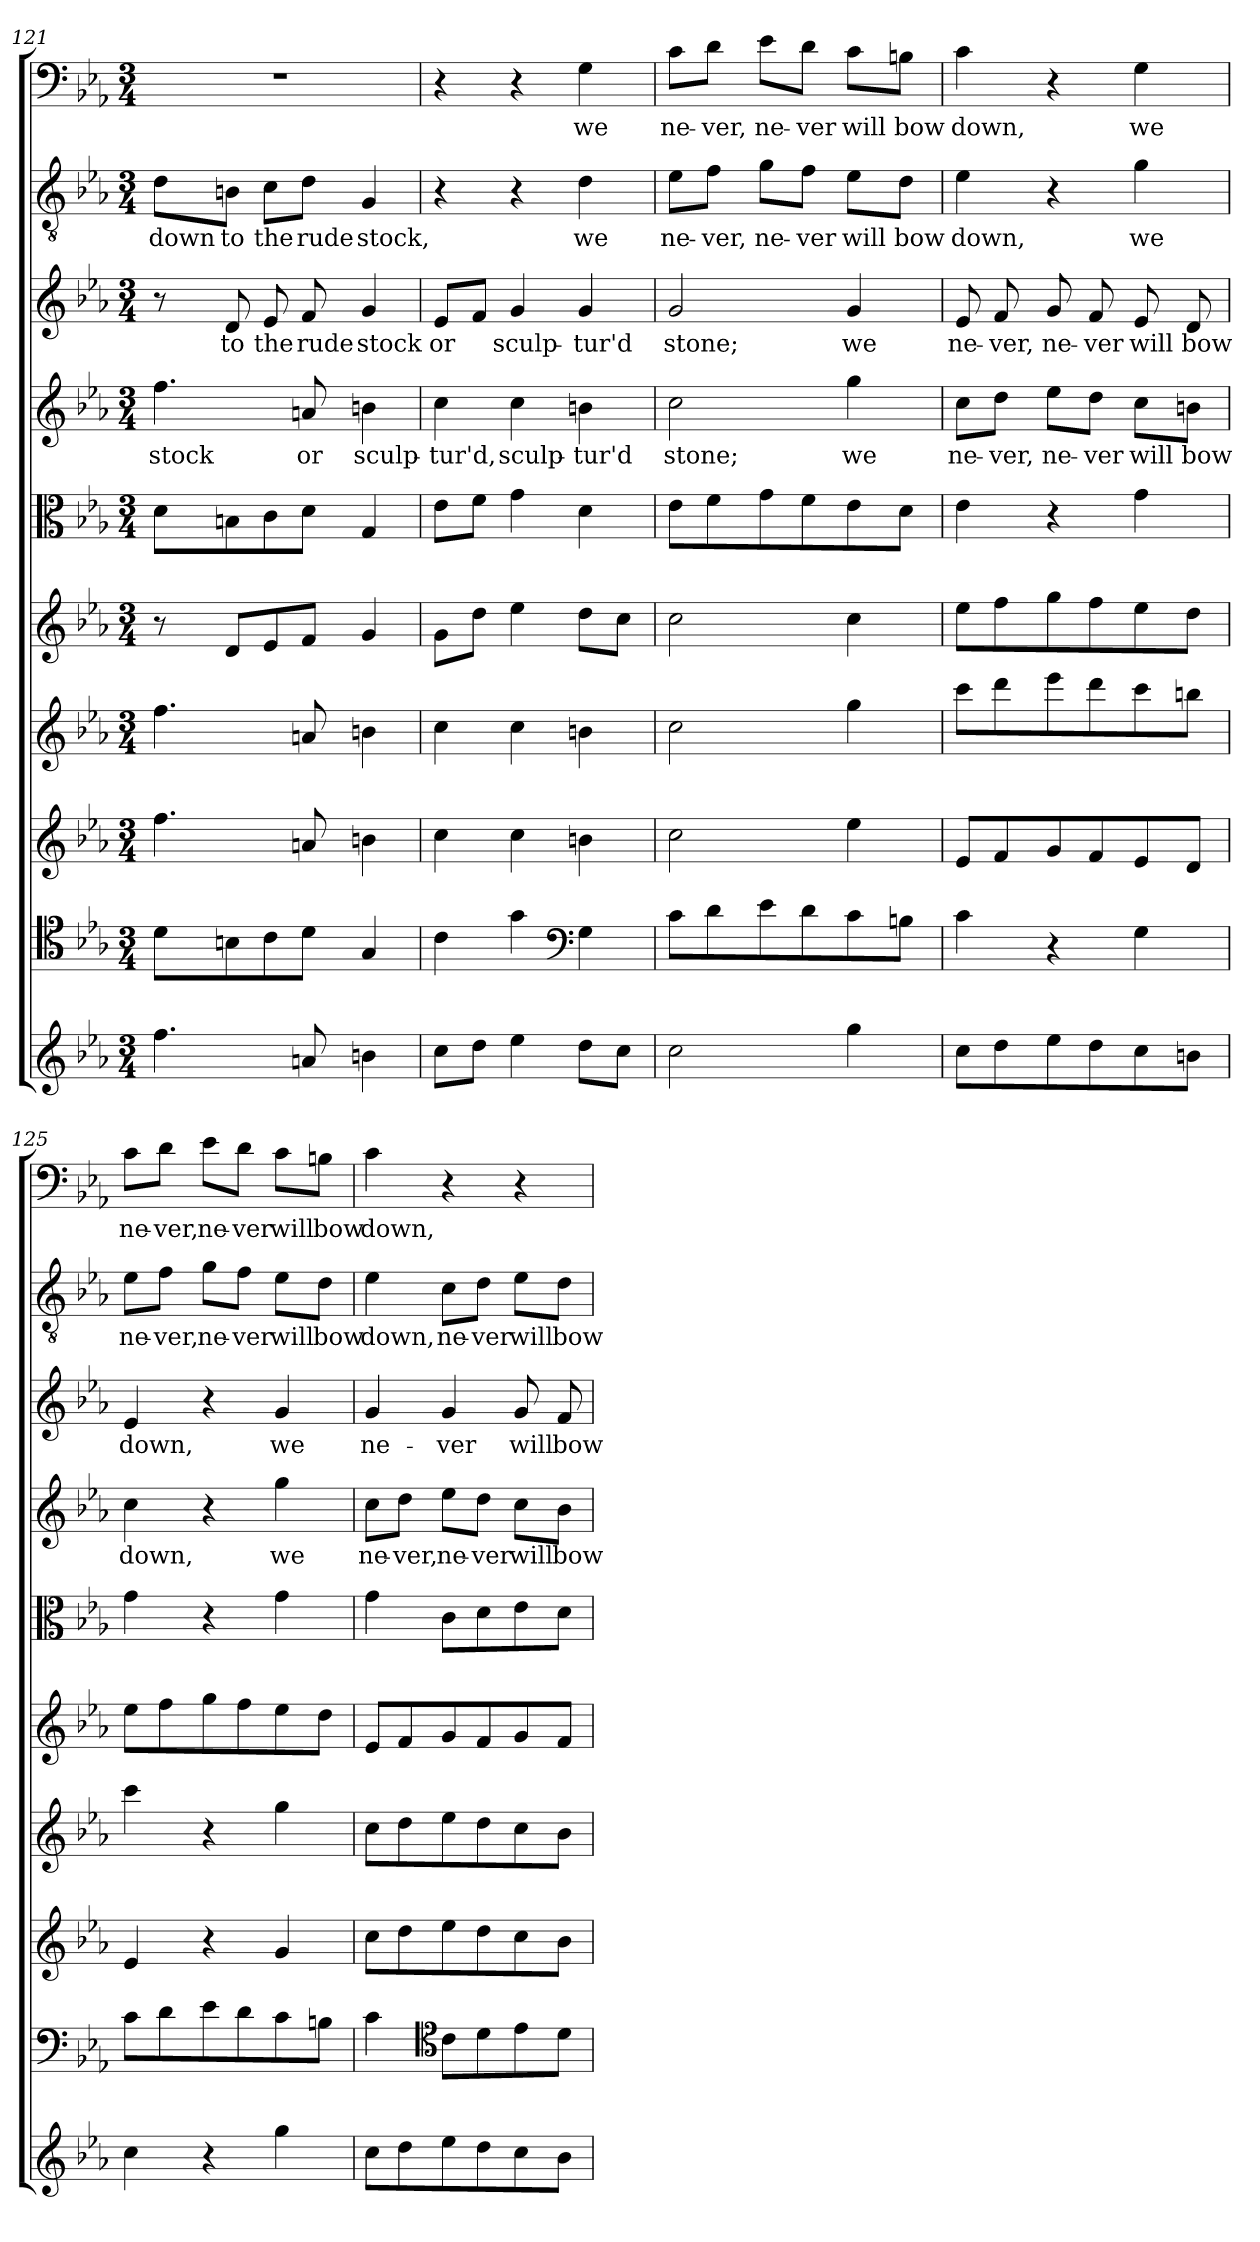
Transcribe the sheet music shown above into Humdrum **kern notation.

**kern	**kern	**kern	**kern	**kern	**kern	**kern	**text	**kern	**text	**kern	**text	**kern	**text
*part10	*part9	*part8	*part7	*part6	*part5	*part4	*part4	*part3	*part3	*part2	*part2	*part1	*part1
*staff10	*staff9	*staff8	*staff7	*staff6	*staff5	*staff4	*staff4	*staff3	*staff3	*staff2	*staff2	*staff1	*staff1
*clefG2	*clefC4	*clefG2	*clefG2	*clefG2	*clefC3	*clefG2	*	*clefG2	*	*clefGv2	*	*clefF4	*
*k[b-e-a-]	*k[b-e-a-]	*k[b-e-a-]	*k[b-e-a-]	*k[b-e-a-]	*k[b-e-a-]	*k[b-e-a-]	*	*k[b-e-a-]	*	*k[b-e-a-]	*	*k[b-e-a-]	*
*c:	*c:	*c:	*c:	*c:	*c:	*c:	*	*c:	*	*c:	*	*c:	*
*M3/4	*M3/4	*M3/4	*M3/4	*M3/4	*M3/4	*M3/4	*	*M3/4	*	*M3/4	*	*M3/4	*
=121	=121	=121	=121	=121	=121	=121	=121	=121	=121	=121	=121	=121	=121
4.ff\	8d\L	4.ff\	4.ff\	8r	8d\L	4.ff\	stock	8r	.	8d\L	down	2.r	.
.	8Bn\	.	.	8d/L	8Bn\	.	.	8d/	to	8Bn\J	to	.	.
.	8c\	.	.	8e-/	8c\	.	.	8e-/	the	8c\L	the	.	.
8an/	8d\J	8an/	8an/	8f/J	8d\J	8an/	or	8f/	rude	8d\J	rude	.	.
4bn\	4G/	4bn\	4bn\	4g/	4G/	4bn\	sculp-	4g/	stock	4G/	stock,	.	.
=122	=122	=122	=122	=122	=122	=122	=122	=122	=122	=122	=122	=122	=122
8cc\L	4c\	4cc\	4cc\	8g\L	8e-\L	4cc\	-tur'd,	8e-/L	or	4r	.	4r	.
8dd\J	.	.	.	8dd\J	8f\J	.	.	8f/J	.	.	.	.	.
4ee-\	4g\	4cc\	4cc\	4ee-\	4g\	4cc\	sculp-	4g/	sculp-	4r	.	4r	.
*	*clefF4	*	*	*	*	*	*	*	*	*	*	*	*
8dd\L	4G\	4bn\	4bn\	8dd\L	4d\	4bn\	-tur'd	4g/	-tur'd	4d\	we	4G\	we
8cc\J	.	.	.	8cc\J	.	.	.	.	.	.	.	.	.
=123	=123	=123	=123	=123	=123	=123	=123	=123	=123	=123	=123	=123	=123
2cc\	8c\L	2cc\	2cc\	2cc\	8e-\L	2cc\	stone;	2g/	stone;	8e-\L	ne-	8c\L	ne-
.	8d\	.	.	.	8f\	.	.	.	.	8f\J	-ver,	8d\J	-ver,
.	8e-\	.	.	.	8g\	.	.	.	.	8g\L	ne-	8e-\L	ne-
.	8d\	.	.	.	8f\	.	.	.	.	8f\J	-ver	8d\J	-ver
4gg\	8c\	4ee-\	4gg\	4cc\	8e-\	4gg\	we	4g/	we	8e-\L	will	8c\L	will
.	8Bn\J	.	.	.	8d\J	.	.	.	.	8d\J	bow	8Bn\J	bow
=124	=124	=124	=124	=124	=124	=124	=124	=124	=124	=124	=124	=124	=124
8cc\L	4c\	8e-/L	8ccc\L	8ee-\L	4e-\	8cc\L	ne-	8e-/	ne-	4e-\	down,	4c\	down,
8dd\	.	8f/	8ddd\	8ff\	.	8dd\J	-ver,	8f/	-ver,	.	.	.	.
8ee-\	4r	8g/	8eee-\	8gg\	4r	8ee-\L	ne-	8g/	ne-	4r	.	4r	.
8dd\	.	8f/	8ddd\	8ff\	.	8dd\J	-ver	8f/	-ver	.	.	.	.
8cc\	4G\	8e-/	8ccc\	8ee-\	4g\	8cc\L	will	8e-/	will	4g\	we	4G\	we
8bn\J	.	8d/J	8bbn\J	8dd\J	.	8bn\J	bow	8d/	bow	.	.	.	.
=125	=125	=125	=125	=125	=125	=125	=125	=125	=125	=125	=125	=125	=125
4cc\	8c\L	4e-/	4ccc\	8ee-\L	4g\	4cc\	down,	4e-/	down,	8e-\L	ne-	8c\L	ne-
.	8d\	.	.	8ff\	.	.	.	.	.	8f\J	-ver,	8d\J	-ver,
4r	8e-\	4r	4r	8gg\	4r	4r	.	4r	.	8g\L	ne-	8e-\L	ne-
.	8d\	.	.	8ff\	.	.	.	.	.	8f\J	-ver	8d\J	-ver
4gg\	8c\	4g/	4gg\	8ee-\	4g\	4gg\	we	4g/	we	8e-\L	will	8c\L	will
.	8Bn\J	.	.	8dd\J	.	.	.	.	.	8d\J	bow	8Bn\J	bow
=126	=126	=126	=126	=126	=126	=126	=126	=126	=126	=126	=126	=126	=126
8cc\L	4c\	8cc\L	8cc\L	8e-/L	4g\	8cc\L	ne-	4g/	ne-	4e-\	down,	4c\	down,
8dd\	.	8dd\	8dd\	8f/	.	8dd\J	-ver,	.	.	.	.	.	.
*	*clefC4	*	*	*	*	*	*	*	*	*	*	*	*
8ee-\	8c\L	8ee-\	8ee-\	8g/	8c\L	8ee-\L	ne-	4g/	-ver	8c\L	ne-	4r	.
8dd\	8d\	8dd\	8dd\	8f/	8d\	8dd\J	-ver	.	.	8d\J	-ver	.	.
8cc\	8e-\	8cc\	8cc\	8g/	8e-\	8cc\L	will	8g/	will	8e-\L	will	4r	.
8b-\J	8d\J	8b-\J	8b-\J	8f/J	8d\J	8b-\J	bow	8f/	bow	8d\J	bow	.	.
=	=	=	=	=	=	=	=	=	=	=	=	=	=
*-	*-	*-	*-	*-	*-	*-	*-	*-	*-	*-	*-	*-	*-
